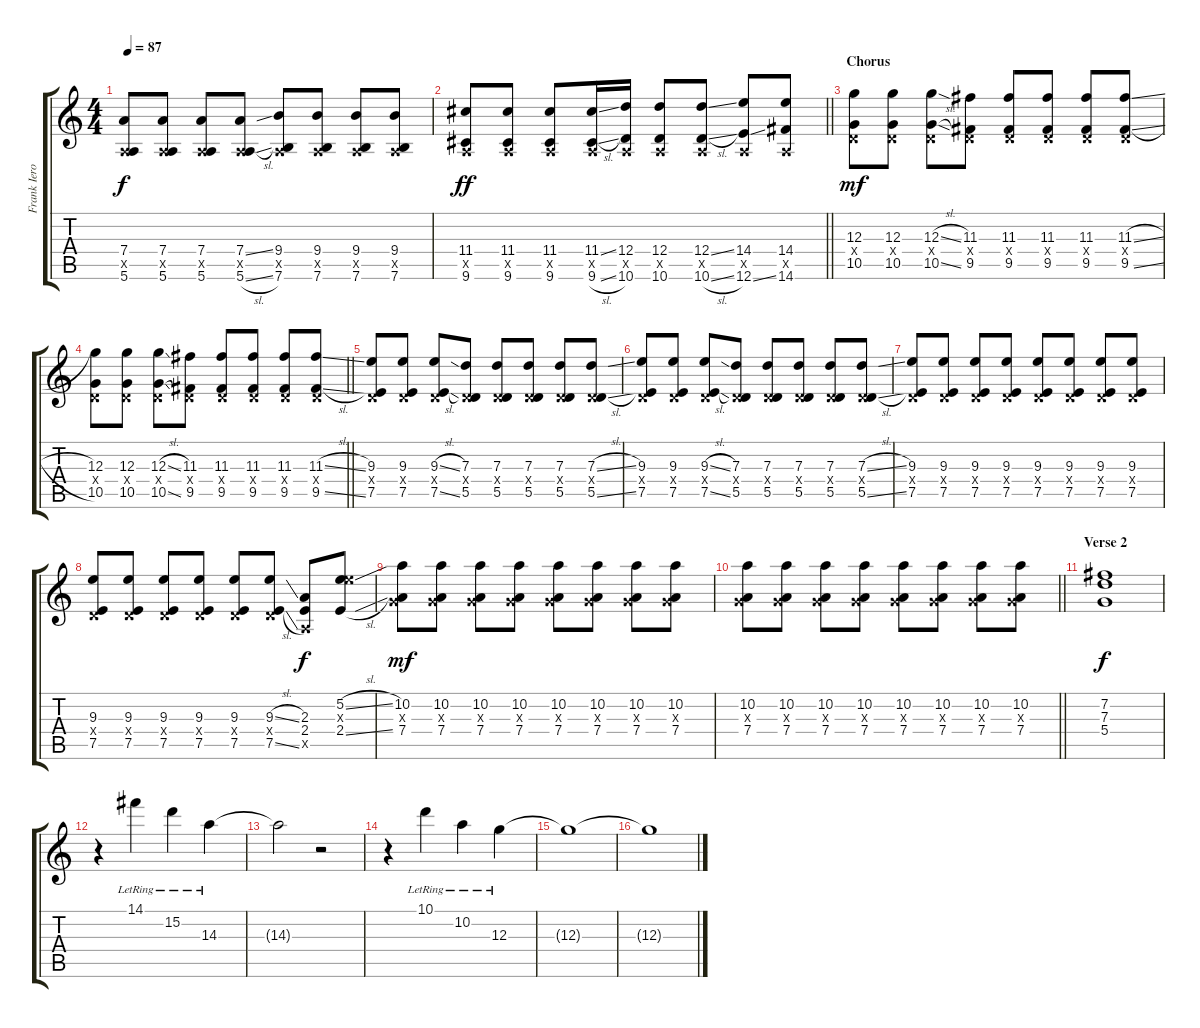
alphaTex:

\track ("Frank Iero" "Frank Iero") {instrument overdrivenguitar}
\staff {score tabs}
\tuning (E4 B3 G3 D3 A2 E2) {hide}
\ts (4 4)
\tempo 87
\clef g2
\ks c
(7.4 0.5{x} 5.6).8{dy f} (7.4 0.5{x} 5.6).8 (7.4 0.5{x} 5.6).8 (7.4{ss} 0.5{x} 5.6{sl}).8 (9.4 0.5{x} 7.6).8 (9.4 0.5{x} 7.6).8 (9.4 0.5{x} 7.6).8 (9.4 0.5{x} 7.6).8 |
\barLineRight lightlight
(11.4 0.5{x} 9.6).8{dy ff} (11.4 0.5{x} 9.6).8 (11.4 0.5{x} 9.6).8 (11.4{ss} 0.5{x} 9.6{sl}).16 (12.4 0.5{x} 10.6).16 (12.4 0.5{x} 10.6).8 (12.4{ss} 0.5{x} 10.6{sl}).8 (14.4 0.5{x} 12.6{ss}).8 (14.4 0.5{x} 14.6).8 |
\section ("" "Chorus")
(12.3 0.4{x} 10.5).8{dy mf} (12.3 0.4{x} 10.5).8 (12.3{sl} 0.4{x} 10.5{sl}).8 (11.3 0.4{x} 9.5).8 (11.3 0.4{x} 9.5).8 (11.3 0.4{x} 9.5).8 (11.3 0.4{x} 9.5).8 (11.3{sl} 0.4{x} 9.5{sl}).8 |
\barLineRight lightlight
(12.3 0.4{x} 10.5).8 (12.3 0.4{x} 10.5).8 (12.3{sl} 0.4{x} 10.5{sl}).8 (11.3 0.4{x} 9.5).8 (11.3 0.4{x} 9.5).8 (11.3 0.4{x} 9.5).8 (11.3 0.4{x} 9.5).8 (11.3{sl} 0.4{x} 9.5{sl}).8 |
(9.3 0.4{x} 7.5).8 (9.3 0.4{x} 7.5).8 (9.3{sl} 0.4{x} 7.5{sl}).8 (7.3 0.4{x} 5.5).8 (7.3 0.4{x} 5.5).8 (7.3 0.4{x} 5.5).8 (7.3 0.4{x} 5.5).8 (7.3{sl} 0.4{x} 5.5{sl}).8 |
(9.3 0.4{x} 7.5).8 (9.3 0.4{x} 7.5).8 (9.3{sl} 0.4{x} 7.5{sl}).8 (7.3 0.4{x} 5.5).8 (7.3 0.4{x} 5.5).8 (7.3 0.4{x} 5.5).8 (7.3 0.4{x} 5.5).8 (7.3{sl} 0.4{x} 5.5{sl}).8 |
(9.3 0.4{x} 7.5).8 (9.3 0.4{x} 7.5).8 (9.3 0.4{x} 7.5).8 (9.3 0.4{x} 7.5).8 (9.3 0.4{x} 7.5).8 (9.3 0.4{x} 7.5).8 (9.3 0.4{x} 7.5).8 (9.3 0.4{x} 7.5).8 |
(9.3 0.4{x} 7.5).8 (9.3 0.4{x} 7.5).8 (9.3 0.4{x} 7.5).8 (9.3 0.4{x} 7.5).8 (9.3 0.4{x} 7.5).8 (9.3{sl} 0.4{x} 7.5{sl}).8 (2.3 2.4 0.5{x}).8{dy f} (5.2{sl} 9.3{x} 2.4{sl}).8 |
(10.2 0.3{x} 7.4).8{dy mf} (10.2 0.3{x} 7.4).8 (10.2 0.3{x} 7.4).8 (10.2 0.3{x} 7.4).8 (10.2 0.3{x} 7.4).8 (10.2 0.3{x} 7.4).8 (10.2 0.3{x} 7.4).8 (10.2 0.3{x} 7.4).8 |
\barLineRight lightlight
(10.2 0.3{x} 7.4).8 (10.2 0.3{x} 7.4).8 (10.2 0.3{x} 7.4).8 (10.2 0.3{x} 7.4).8 (10.2 0.3{x} 7.4).8 (10.2 0.3{x} 7.4).8 (10.2 0.3{x} 7.4).8 (10.2 0.3{x} 7.4).8 |
\section ("" "Verse 2")
(7.2 7.3 5.4).1{dy f} |
r.4 14.1{lr}.4 15.2{lr}.4 14.3{lr}.4 |
14.3{t}.2 r.2 |
r.4 10.1{lr}.4 10.2{lr}.4 12.3{lr}.4 |
12.3{t}.1 |
12.3{t}.1
